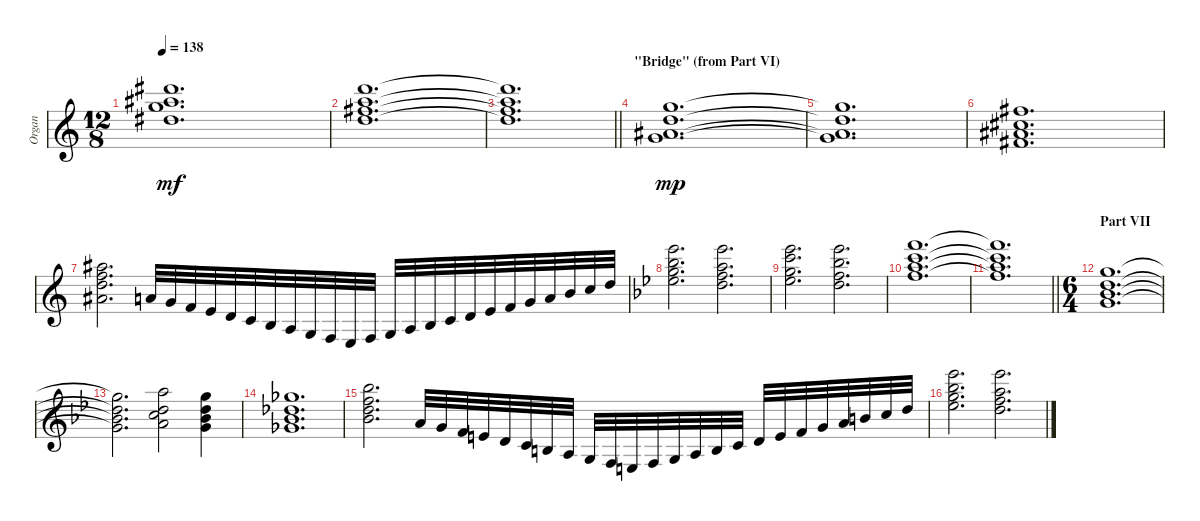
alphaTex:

\track ("Organ" "Organ") {instrument drawbarorgan}
\staff {score}
\tuning (E4 B3 G3 D3 A2 E2) {hide}
\ts (12 8)
\tempo 138
\clef g2
\ks c
(23.1{t} 23.2{t} 24.3{t} 25.4{t}).1{d dy mf} |
(22.1 22.2 23.3 24.4).1{d} |
\barLineRight lightlight
(22.1{t} 22.2{t} 23.3{t} 24.4{t}).1{d} |
\section ("" "\"Bridge\" (from Part VI)")
(15.1 15.2 15.3 17.4).1{d dy mp} |
(15.1{t} 15.2{t} 15.3{t} 17.4{t}).1{d} |
(14.1 14.2 15.3 16.4).1{d} |
(18.1 18.2 19.3 20.4).2{d} 19.4.32 17.4.32 15.4.32 14.4.32 12.4.32 10.4.32 9.4.32 7.4.32 5.4.32 3.4.32 2.4.32 3.4.32 5.4.32 7.4.32 9.4.32 10.4.32 12.4.32 14.4.32 15.4.32 17.4.32 19.4.32 21.4.32 22.4.32 24.4.32 |
\ks gminor
(23.1 23.2 24.3 25.4).2{d} (23.1 22.2 22.3 24.4).2{d} |
(23.1 25.2 24.3 25.4).2{d} (23.1 23.2 22.3 24.4).2{d} |
(25.1 25.2 26.3 27.4).1{d} |
\barLineRight lightlight
(25.1{t} 25.2{t} 26.3{t} 27.4{t}).1{d} |
\ts (6 4)
\section ("" "Part VII")
(15.1 15.2 15.3 17.4).1{d} |
(15.1{t} 15.2{t} 15.3{t} 17.4{t}).2{d} (17.1 15.2 17.3 19.4).2 (15.1 15.2 15.3 17.4).4 |
(14.1 14.2 15.3 16.4).1{d} |
(18.1 18.2 19.3 20.4).2{d} 19.4.32 17.4.32 15.4.32 14.4.32 12.4.32 10.4.32 9.4.32 7.4.32 5.4.32 3.4.32 2.4.32 3.4.32 5.4.32 7.4.32 9.4.32 10.4.32 12.4.32 14.4.32 15.4.32 17.4.32 19.4.32 21.4.32 22.4.32 24.4.32 |
(23.1 23.2 24.3 25.4).2{d} (23.1 22.2 22.3 24.4).2{d}
